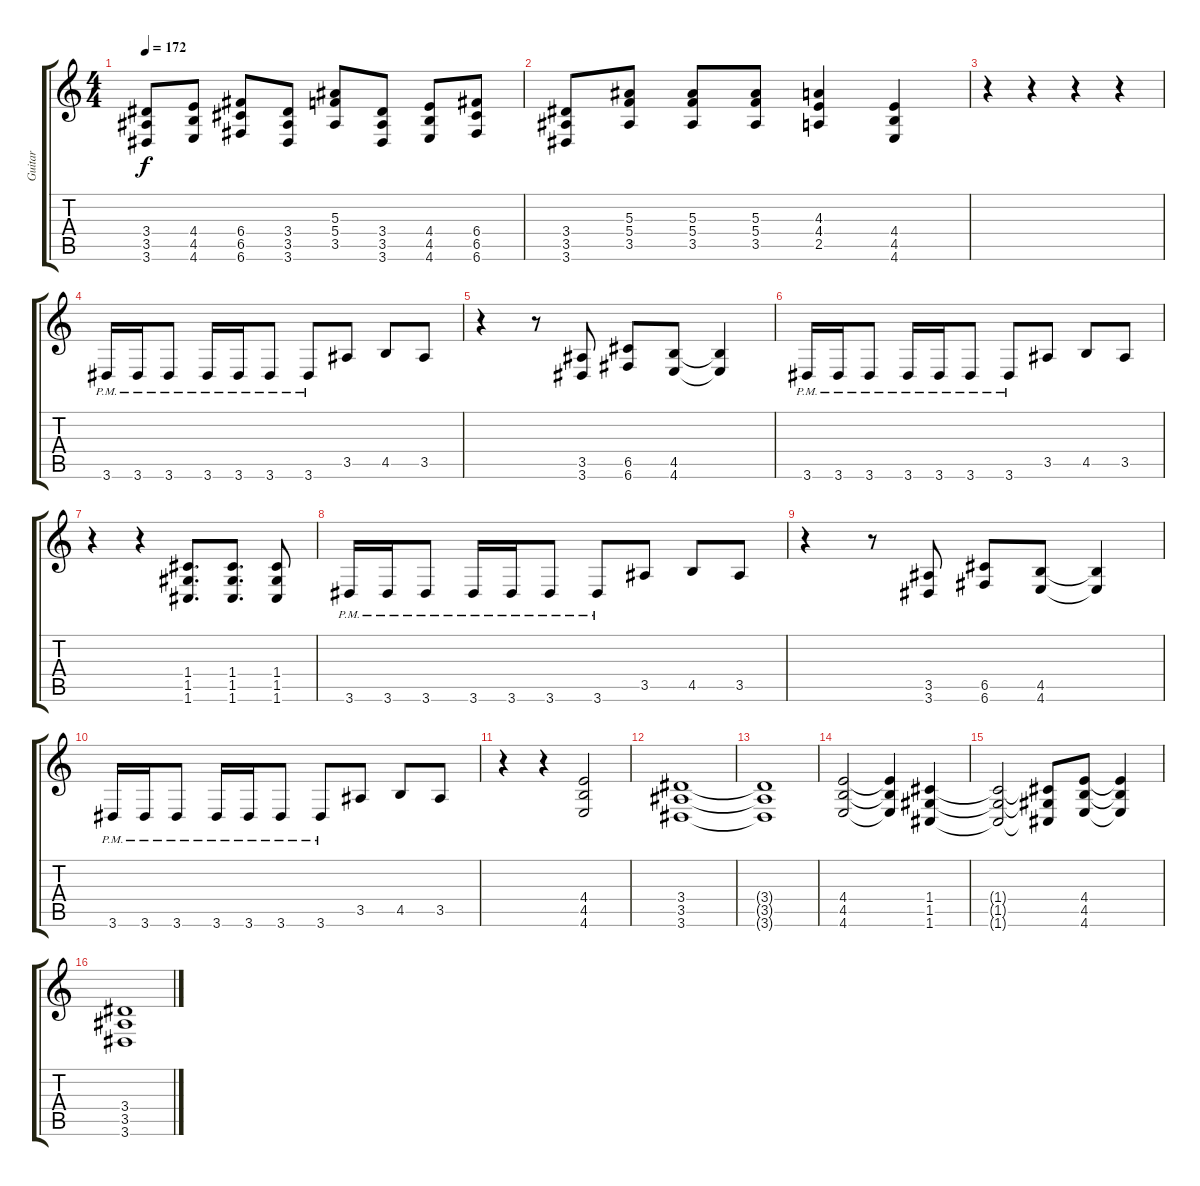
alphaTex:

\track ("Guitar" "Guitar") {instrument overdrivenguitar}
\staff {score tabs}
\tuning (D4 A3 F3 C3 G2 C2) {hide}
\ts (4 4)
\tempo 172
\clef g2
\ks c
(3.4 3.5 3.6).8{dy f} (4.4 4.5 4.6).8 (6.4 6.5 6.6).8 (3.4 3.5 3.6).8 (5.3 5.4 3.5).8 (3.4 3.5 3.6).8 (4.4 4.5 4.6).8 (6.4 6.5 6.6).8 |
(3.4 3.5 3.6).8 (5.3 5.4 3.5).8 (5.3 5.4 3.5).8 (5.3 5.4 3.5).8 (4.3 4.4 2.5).4 (4.4 4.5 4.6).4 |
r.4 r.4 r.4 r.4 |
3.6{pm}.16 3.6{pm}.16 3.6{pm}.8 3.6{pm}.16 3.6{pm}.16 3.6{pm}.8 3.6{pm}.8 3.5.8 4.5.8 3.5.8 |
r.4 r.8 (3.5 3.6).8 (6.5 6.6).8 (4.5 4.6).8 (4.5{t} 4.6{t}).4 |
3.6{pm}.16 3.6{pm}.16 3.6{pm}.8 3.6{pm}.16 3.6{pm}.16 3.6{pm}.8 3.6{pm}.8 3.5.8 4.5.8 3.5.8 |
r.4 r.4 (1.4 1.5 1.6).8{d} (1.4 1.5 1.6).8{d} (1.4 1.5 1.6).8 |
3.6{pm}.16 3.6{pm}.16 3.6{pm}.8 3.6{pm}.16 3.6{pm}.16 3.6{pm}.8 3.6{pm}.8 3.5.8 4.5.8 3.5.8 |
r.4 r.8 (3.5 3.6).8 (6.5 6.6).8 (4.5 4.6).8 (4.5{t} 4.6{t}).4 |
3.6{pm}.16 3.6{pm}.16 3.6{pm}.8 3.6{pm}.16 3.6{pm}.16 3.6{pm}.8 3.6{pm}.8 3.5.8 4.5.8 3.5.8 |
r.4 r.4 (4.4 4.5 4.6).2 |
(3.4 3.5 3.6).1 |
(3.4{t} 3.5{t} 3.6{t}).1 |
(4.4 4.5 4.6).2 (4.4{t} 4.5{t} 4.6{t}).4 (1.4 1.5 1.6).4 |
(1.4{t} 1.5{t} 1.6{t}).2 (1.4{t} 1.5{t} 1.6{t}).8 (4.4 4.5 4.6).8 (4.4{t} 4.5{t} 4.6{t}).4 |
(3.4 3.5 3.6).1
